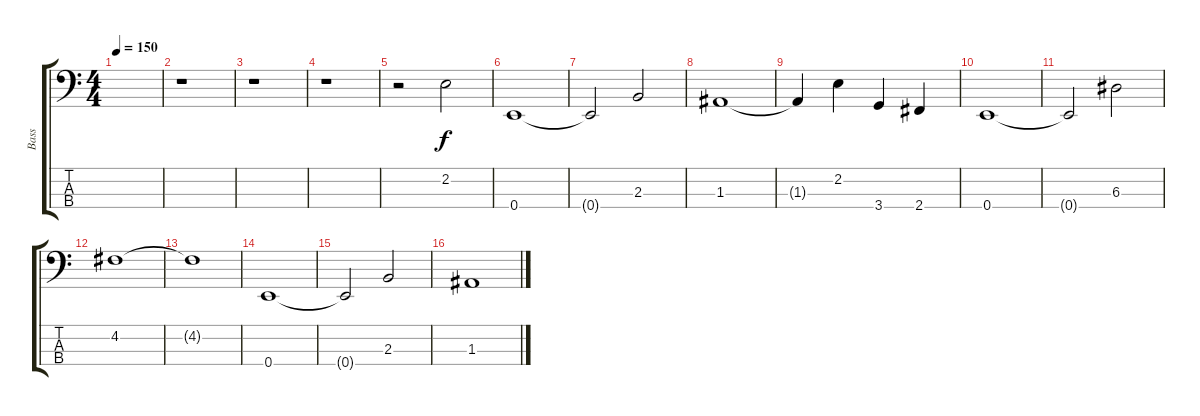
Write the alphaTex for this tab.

\track ("Bass" "Bass") {instrument electricbasspick}
\staff {score tabs}
\tuning (G2 D2 A1 E1) {hide}
\ts (4 4)
\tempo 150
\clef f4
\ks c
|
r.1 |
r.1 |
r.1 |
r.2 2.2.2 |
0.4.1 |
0.4{t}.2 2.3.2 |
1.3.1 |
1.3{t}.4 2.2.4 3.4.4 2.4.4 |
0.4.1 |
0.4{t}.2 6.3.2 |
4.2.1 |
4.2{t}.1 |
0.4.1 |
0.4{t}.2 2.3.2 |
1.3.1
